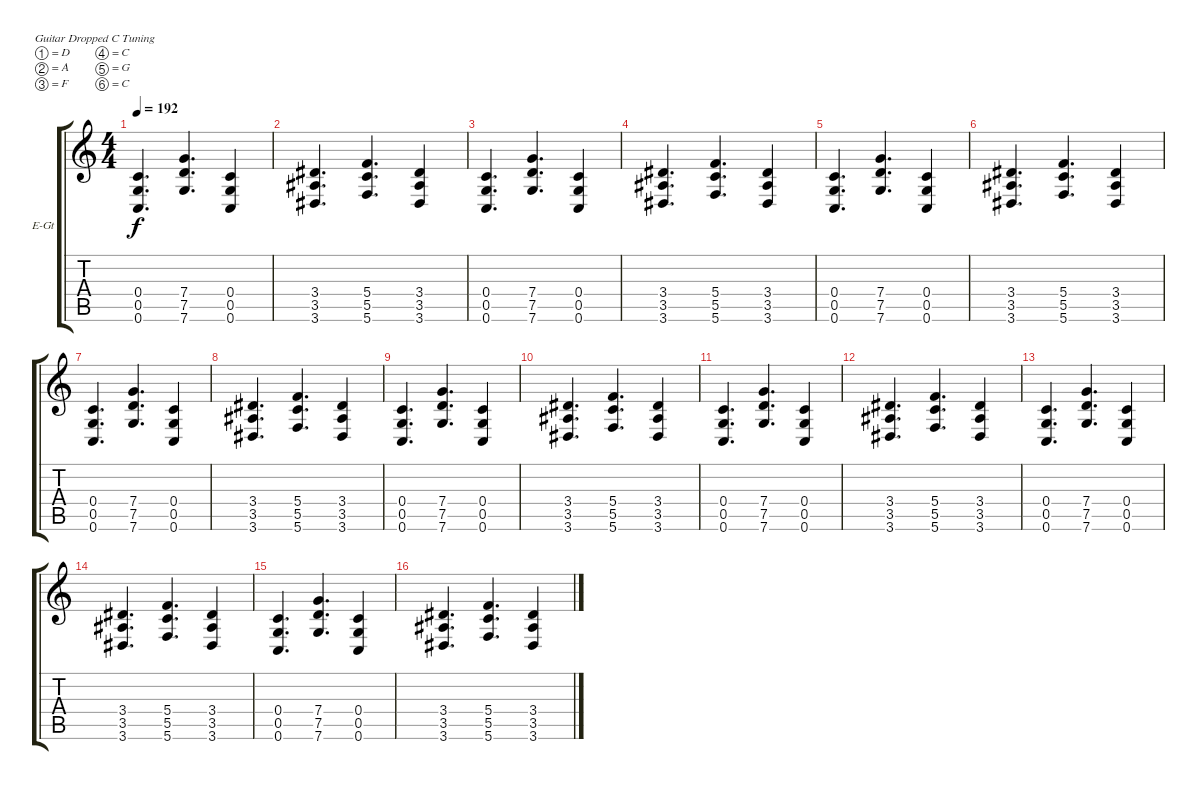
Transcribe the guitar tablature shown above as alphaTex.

\defaultSystemsLayout 4
\bracketExtendMode groupsimilarinstruments
\firstSystemTrackNameOrientation horizontal
\otherSystemsTrackNameOrientation horizontal
\track ("Electric Guitar" "E-Gt") {instrument distortionguitar}
\staff {score tabs}
\tuning (D4 A3 F3 C3 G2 C2)
\ts (4 4)
\tempo 192
\clef g2
\ks c
(0.6 0.5 0.4).4{d dy f instrument distortionguitar} (7.6 7.5 7.4).4{d} (0.4 0.5 0.6).4 |
(3.6 3.5 3.4).4{d} (5.4 5.5 5.6).4{d} (3.6 3.5 3.4).4 |
(0.6 0.5 0.4).4{d} (7.6 7.5 7.4).4{d} (0.4 0.5 0.6).4 |
(3.6 3.5 3.4).4{d} (5.4 5.5 5.6).4{d} (3.6 3.5 3.4).4 |
(0.6 0.5 0.4).4{d} (7.6 7.5 7.4).4{d} (0.4 0.5 0.6).4 |
(3.6 3.5 3.4).4{d} (5.4 5.5 5.6).4{d} (3.6 3.5 3.4).4 |
(0.6 0.5 0.4).4{d} (7.6 7.5 7.4).4{d} (0.4 0.5 0.6).4 |
(3.6 3.5 3.4).4{d} (5.4 5.5 5.6).4{d} (3.6 3.5 3.4).4 |
(0.6 0.5 0.4).4{d} (7.6 7.5 7.4).4{d} (0.4 0.5 0.6).4 |
(3.6 3.5 3.4).4{d} (5.4 5.5 5.6).4{d} (3.6 3.5 3.4).4 |
(0.6 0.5 0.4).4{d} (7.6 7.5 7.4).4{d} (0.4 0.5 0.6).4 |
(3.6 3.5 3.4).4{d} (5.4 5.5 5.6).4{d} (3.6 3.5 3.4).4 |
(0.6 0.5 0.4).4{d} (7.6 7.5 7.4).4{d} (0.4 0.5 0.6).4 |
(3.6 3.5 3.4).4{d} (5.4 5.5 5.6).4{d} (3.6 3.5 3.4).4 |
(0.6 0.5 0.4).4{d} (7.6 7.5 7.4).4{d} (0.4 0.5 0.6).4 |
(3.6 3.5 3.4).4{d} (5.4 5.5 5.6).4{d} (3.6 3.5 3.4).4
